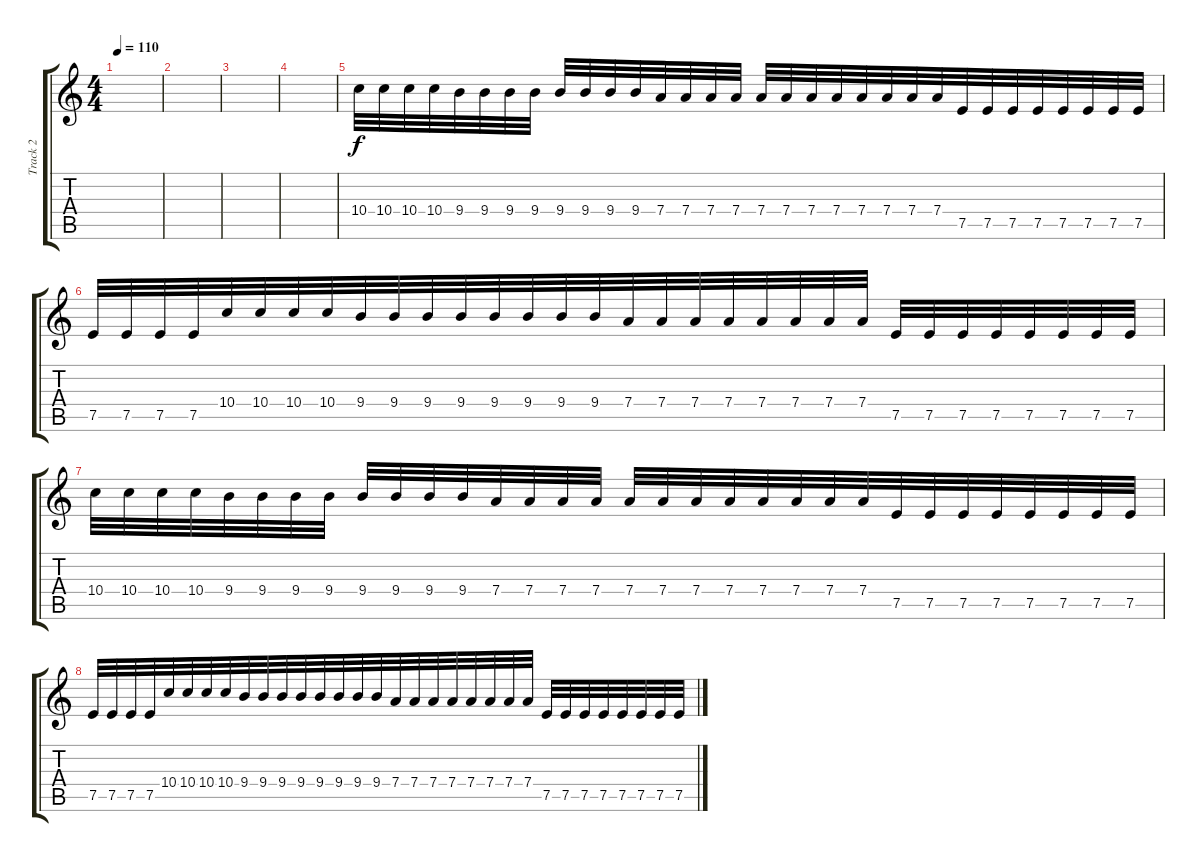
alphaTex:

\track ("Track 2" "Track 2") {instrument distortionguitar}
\staff {score tabs}
\tuning (E4 B3 G3 D3 A2 E2) {hide}
\ts (4 4)
\tempo 110
\clef g2
\ks c
|
|
|
|
10.4.32 10.4.32 10.4.32 10.4.32 9.4.32 9.4.32{beam merge} 9.4.32 9.4.32 9.4.32 9.4.32 9.4.32 9.4.32 7.4.32{beam merge} 7.4.32 7.4.32{beam merge} 7.4.32 7.4.32{beam merge} 7.4.32{beam merge} 7.4.32 7.4.32{beam merge} 7.4.32{beam merge} 7.4.32 7.4.32 7.4.32{beam merge} 7.5.32{beam merge} 7.5.32 7.5.32 7.5.32{beam merge} 7.5.32{beam merge} 7.5.32 7.5.32 7.5.32 |
7.5.32 7.5.32{beam merge} 7.5.32 7.5.32{beam merge} 10.4.32 10.4.32 10.4.32 10.4.32{beam merge} 9.4.32 9.4.32{beam merge} 9.4.32 9.4.32{beam merge} 9.4.32 9.4.32 9.4.32 9.4.32{beam merge} 7.4.32 7.4.32 7.4.32 7.4.32 7.4.32{beam merge} 7.4.32 7.4.32{beam merge} 7.4.32 7.5.32{beam merge} 7.5.32 7.5.32 7.5.32 7.5.32 7.5.32 7.5.32 7.5.32 |
10.4.32 10.4.32 10.4.32 10.4.32 9.4.32 9.4.32{beam merge} 9.4.32 9.4.32 9.4.32 9.4.32 9.4.32 9.4.32 7.4.32{beam merge} 7.4.32 7.4.32{beam merge} 7.4.32 7.4.32{beam merge} 7.4.32{beam merge} 7.4.32 7.4.32{beam merge} 7.4.32{beam merge} 7.4.32 7.4.32 7.4.32{beam merge} 7.5.32{beam merge} 7.5.32 7.5.32 7.5.32{beam merge} 7.5.32{beam merge} 7.5.32 7.5.32 7.5.32 |
7.5.32 7.5.32{beam merge} 7.5.32 7.5.32{beam merge} 10.4.32 10.4.32 10.4.32 10.4.32{beam merge} 9.4.32 9.4.32{beam merge} 9.4.32 9.4.32{beam merge} 9.4.32 9.4.32 9.4.32 9.4.32{beam merge} 7.4.32 7.4.32 7.4.32 7.4.32 7.4.32{beam merge} 7.4.32 7.4.32{beam merge} 7.4.32 7.5.32{beam merge} 7.5.32 7.5.32 7.5.32 7.5.32 7.5.32 7.5.32 7.5.32
